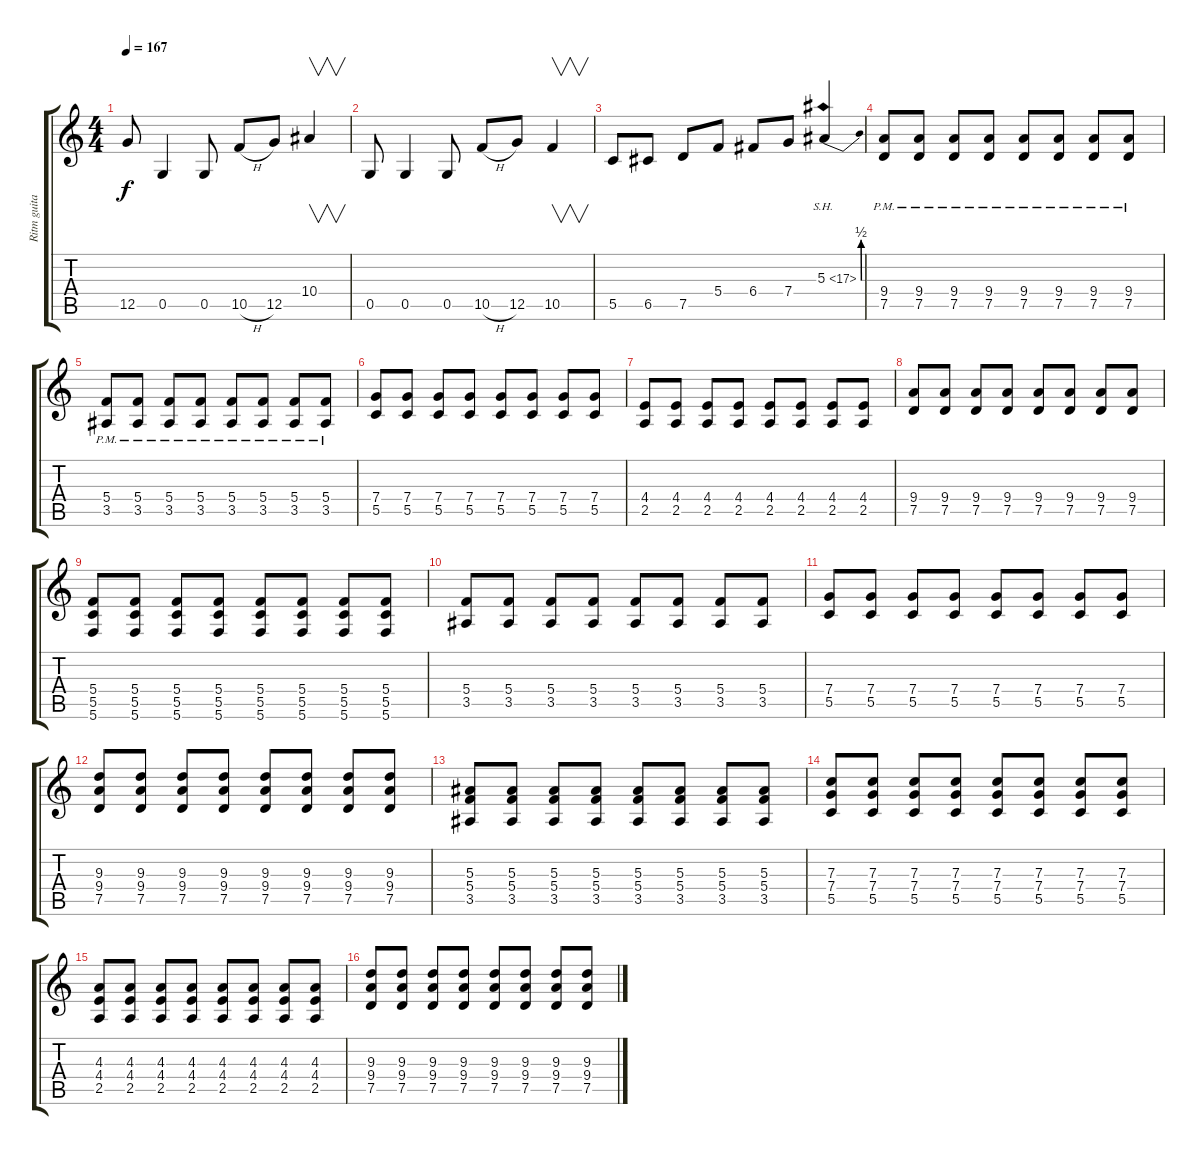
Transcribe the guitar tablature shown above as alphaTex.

\track ("Ritm guitar" "Ritm guita") {instrument distortionguitar}
\staff {score tabs}
\tuning (D4 A3 F3 C3 G2 C2) {hide}
\ts (4 4)
\tempo 167
\clef g2
\ks c
12.5{t}.8{dy f} 0.5.4 0.5.8 10.5{h}.8 12.5.8 10.4.4{v} |
0.5.8 0.5.4 0.5.8 10.5{h}.8 12.5.8 10.5.4{v} |
5.5.8 6.5.8 7.5.8 5.4.8 6.4.8 7.4.8 5.3{be (bend 0 0 60 2) sh 12}.4 |
(9.4{pm} 7.5{pm}).8{volume 13} (9.4{pm} 7.5{pm}).8 (9.4{pm} 7.5{pm}).8 (9.4{pm} 7.5{pm}).8 (9.4{pm} 7.5{pm}).8 (9.4{pm} 7.5{pm}).8 (9.4{pm} 7.5{pm}).8 (9.4{pm} 7.5{pm}).8 |
(5.4{pm} 3.5{pm}).8 (5.4{pm} 3.5{pm}).8 (5.4{pm} 3.5{pm}).8 (5.4{pm} 3.5{pm}).8 (5.4{pm} 3.5{pm}).8 (5.4{pm} 3.5{pm}).8 (5.4{pm} 3.5{pm}).8 (5.4{pm} 3.5{pm}).8 |
(7.4 5.5).8 (7.4 5.5).8 (7.4 5.5).8 (7.4 5.5).8 (7.4 5.5).8 (7.4 5.5).8 (7.4 5.5).8 (7.4 5.5).8 |
(4.4 2.5).8 (4.4 2.5).8 (4.4 2.5).8 (4.4 2.5).8 (4.4 2.5).8 (4.4 2.5).8 (4.4 2.5).8 (4.4 2.5).8 |
(9.4 7.5).8 (9.4 7.5).8 (9.4 7.5).8 (9.4 7.5).8 (9.4 7.5).8 (9.4 7.5).8 (9.4 7.5).8 (9.4 7.5).8 |
(5.4 5.5 5.6).8 (5.4 5.5 5.6).8 (5.4 5.5 5.6).8 (5.4 5.5 5.6).8 (5.4 5.5 5.6).8 (5.4 5.5 5.6).8 (5.4 5.5 5.6).8 (5.4 5.5 5.6).8 |
(5.4 3.5).8 (5.4 3.5).8 (5.4 3.5).8 (5.4 3.5).8 (5.4 3.5).8 (5.4 3.5).8 (5.4 3.5).8 (5.4 3.5).8 |
(7.4 5.5).8 (7.4 5.5).8 (7.4 5.5).8 (7.4 5.5).8 (7.4 5.5).8 (7.4 5.5).8 (7.4 5.5).8 (7.4 5.5).8 |
(9.3 9.4 7.5).8 (9.3 9.4 7.5).8 (9.3 9.4 7.5).8 (9.3 9.4 7.5).8 (9.3 9.4 7.5).8 (9.3 9.4 7.5).8 (9.3 9.4 7.5).8 (9.3 9.4 7.5).8 |
(5.3 5.4 3.5).8 (5.3 5.4 3.5).8 (5.3 5.4 3.5).8 (5.3 5.4 3.5).8 (5.3 5.4 3.5).8 (5.3 5.4 3.5).8 (5.3 5.4 3.5).8 (5.3 5.4 3.5).8 |
(7.3 7.4 5.5).8 (7.3 7.4 5.5).8 (7.3 7.4 5.5).8 (7.3 7.4 5.5).8 (7.3 7.4 5.5).8 (7.3 7.4 5.5).8 (7.3 7.4 5.5).8 (7.3 7.4 5.5).8 |
(4.3 4.4 2.5).8 (4.3 4.4 2.5).8 (4.3 4.4 2.5).8 (4.3 4.4 2.5).8 (4.3 4.4 2.5).8 (4.3 4.4 2.5).8 (4.3 4.4 2.5).8 (4.3 4.4 2.5).8 |
(9.3 9.4 7.5).8 (9.3 9.4 7.5).8 (9.3 9.4 7.5).8 (9.3 9.4 7.5).8 (9.3 9.4 7.5).8 (9.3 9.4 7.5).8 (9.3 9.4 7.5).8 (9.3 9.4 7.5).8
